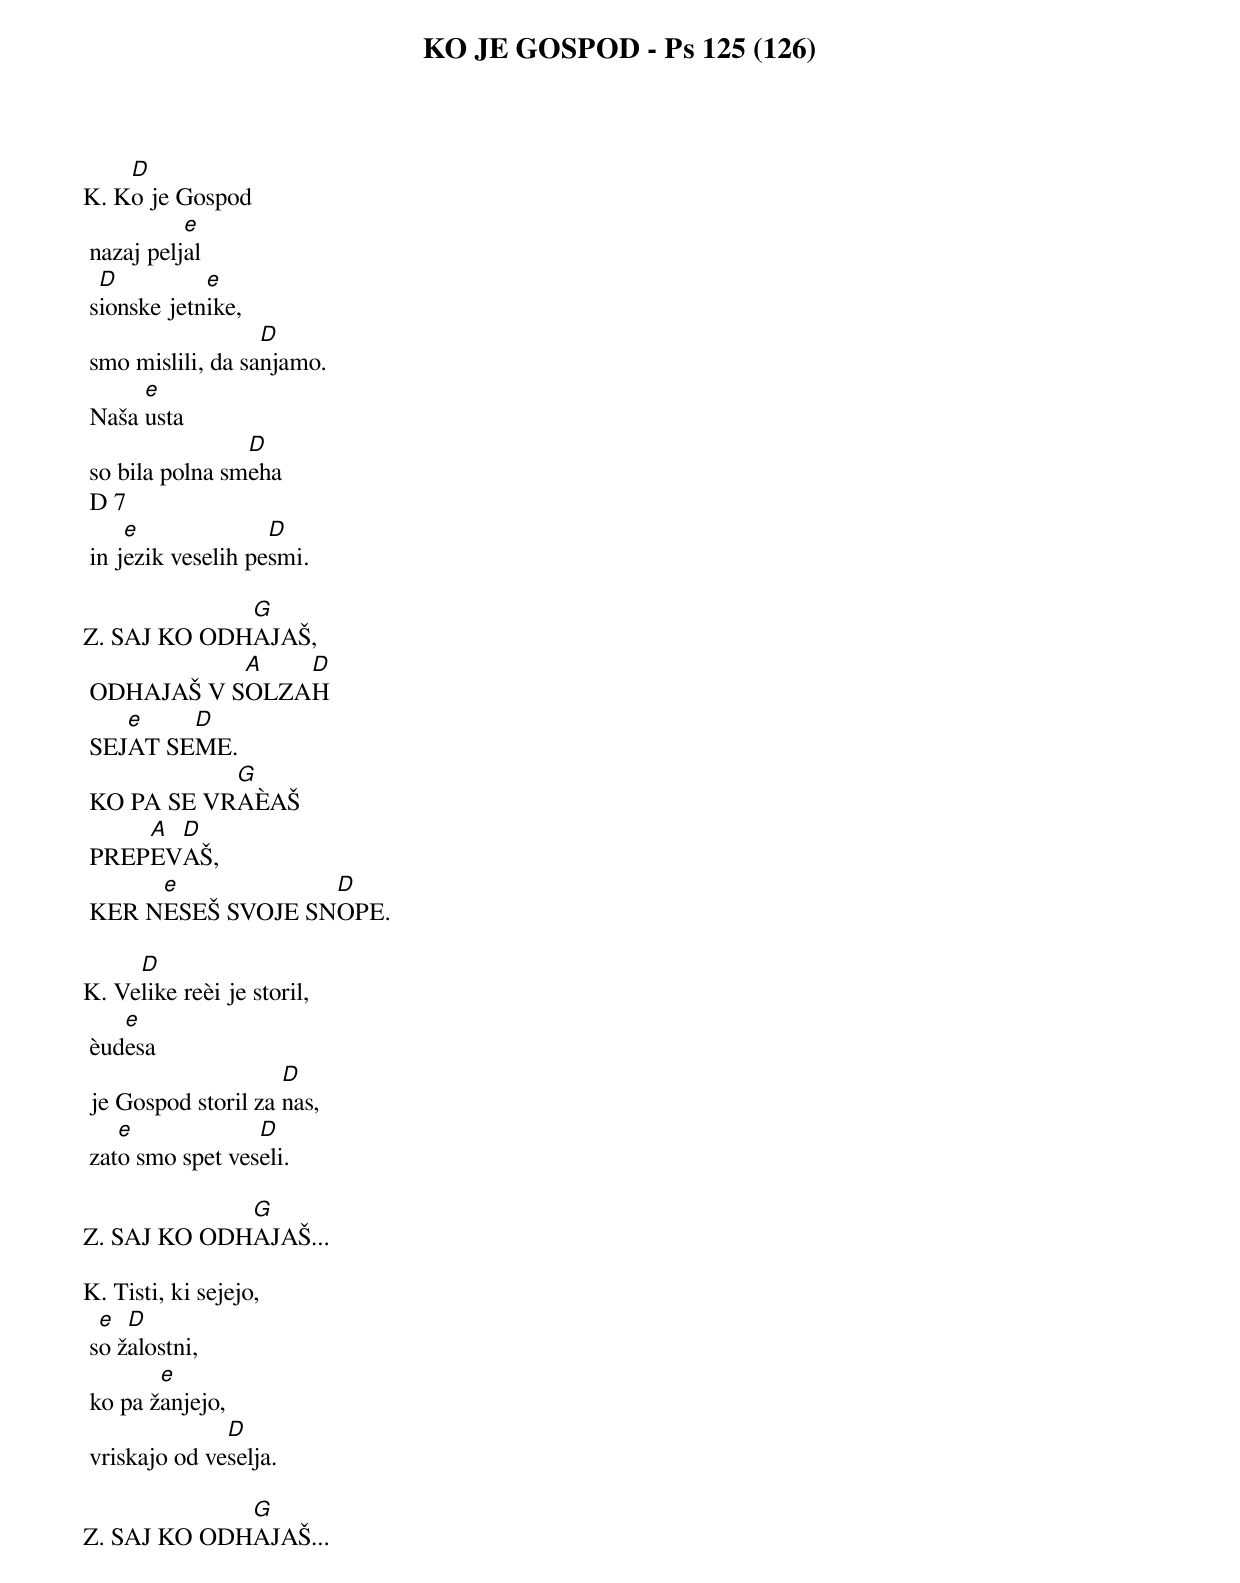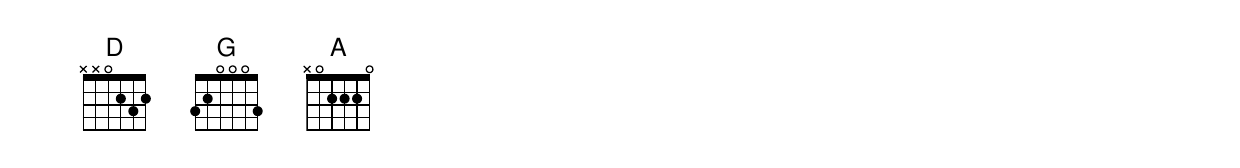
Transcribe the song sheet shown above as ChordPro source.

{title: KO JE GOSPOD - Ps 125 (126)}

K.	K[D]o je Gospod
	nazaj pelj[e]al
	s[D]ionske jetn[e]ike,
	smo mislili, da sa[D]njamo.
	Naša [e]usta
	so bila polna sm[D]eha
	D 7
	in j[e]ezik veselih pe[D]smi.

Z.	SAJ KO ODH[G]AJAŠ,
	ODHAJAŠ V S[A]OLZA[D]H
	SEJ[e]AT SE[D]ME.
	KO PA SE VR[G]AÈAŠ
	PREP[A]EV[D]AŠ,
	KER N[e]ESEŠ SVOJE SN[D]OPE.

K.	Ve[D]like reèi je storil,
	èud[e]esa
	je Gospod storil za [D]nas,
	zat[e]o smo spet ves[D]eli.

Z.	SAJ KO ODH[G]AJAŠ...

K.	Tisti, ki sejejo,
	s[e]o ž[D]alostni,
	ko pa ž[e]anjejo,
	vriskajo od ve[D]selja.

Z.	SAJ KO ODH[G]AJAŠ...
